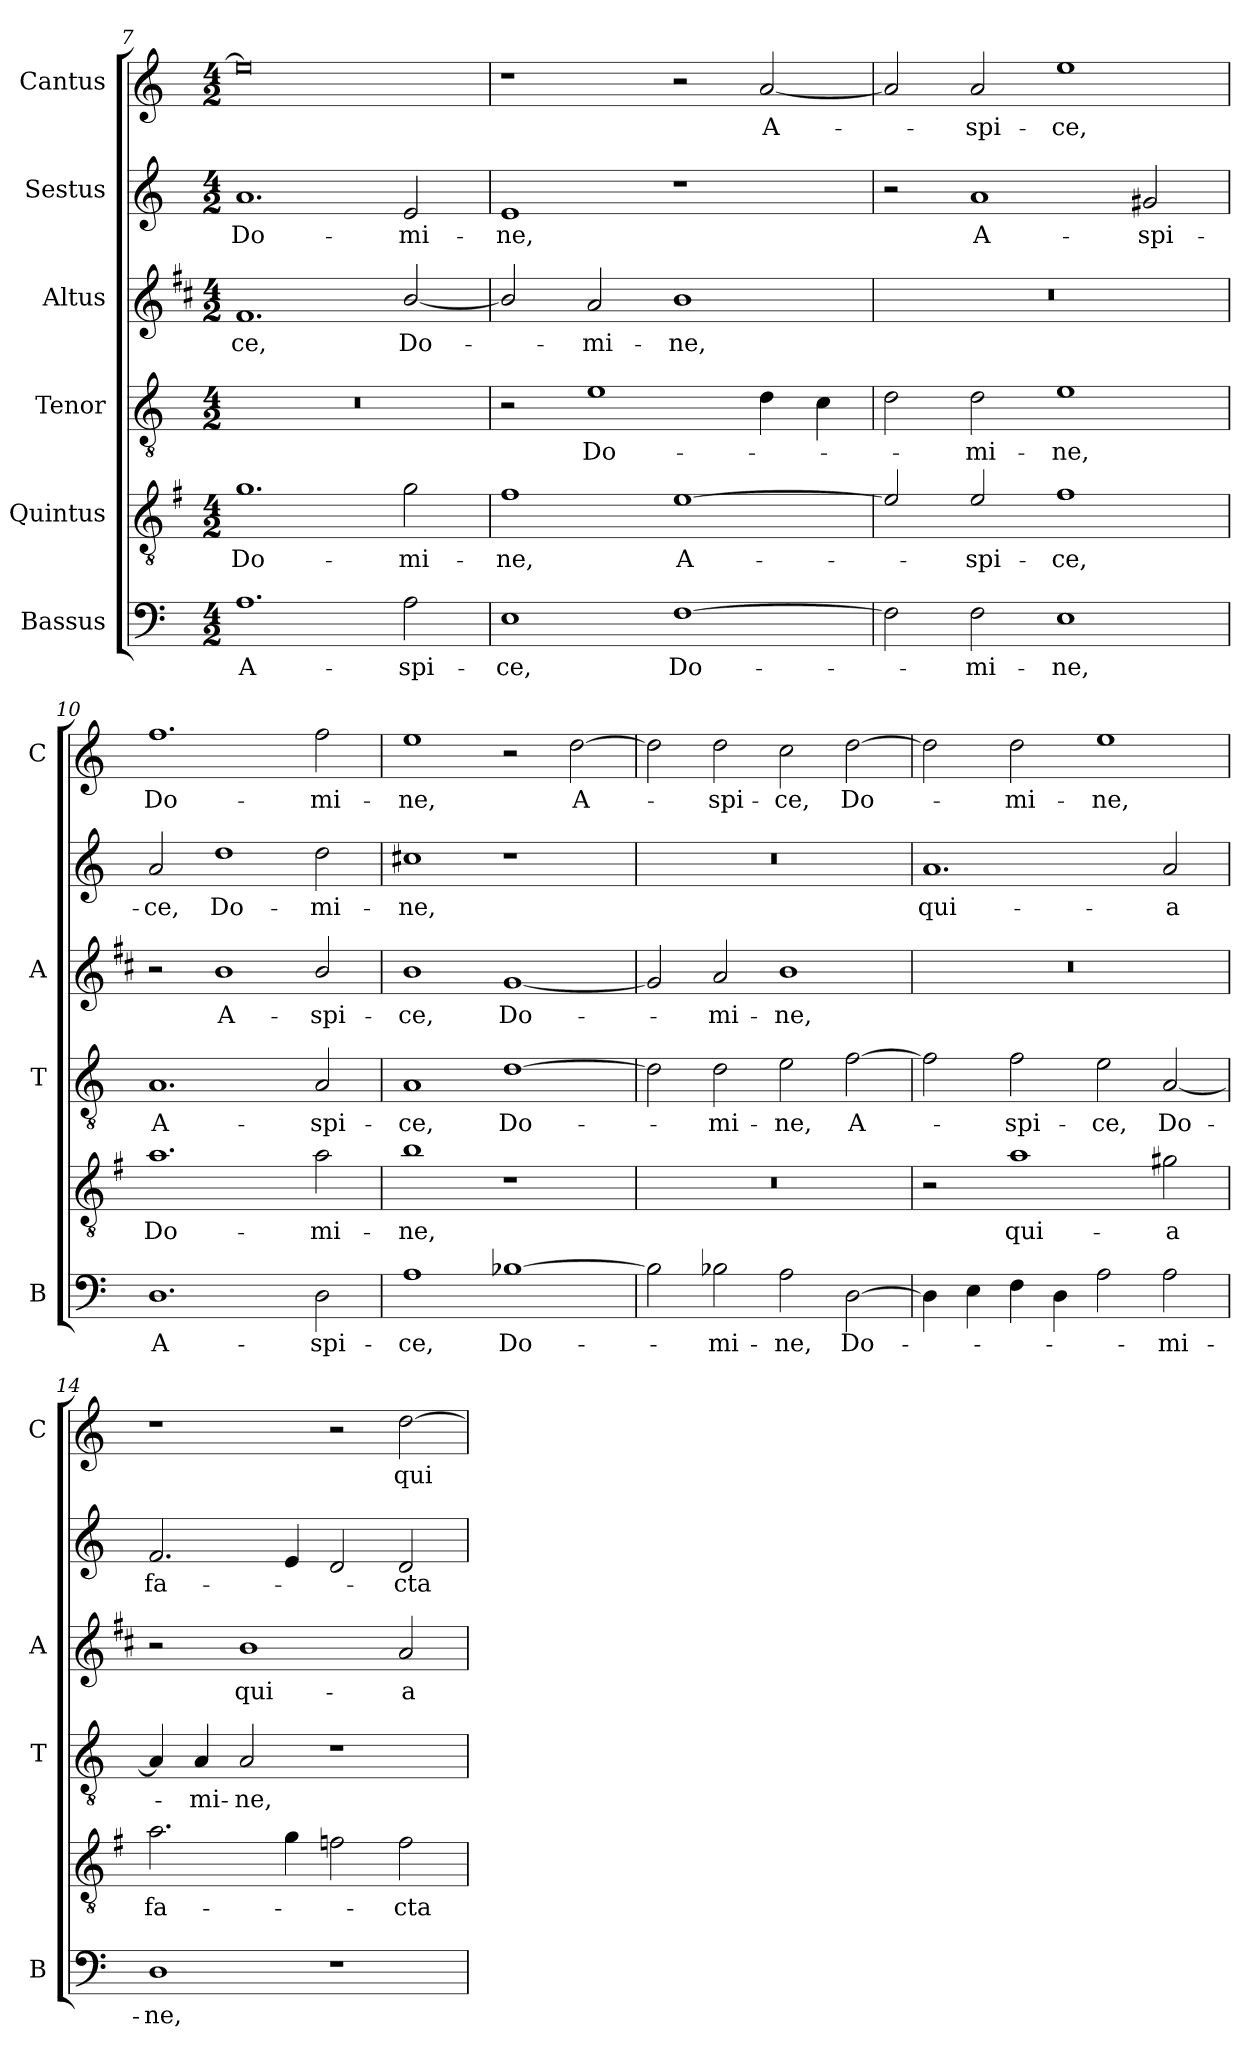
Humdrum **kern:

**kern	**text	**kern	**text	**kern	**text	**kern	**text	**kern	**text	**kern	**text
*part6	*part6	*part5	*part5	*part4	*part4	*part3	*part3	*part2	*part2	*part1	*part1
*staff6	*staff6	*staff5	*staff5	*staff4	*staff4	*staff3	*staff3	*staff2	*staff2	*staff1	*staff1
*I"Bassus	*	*I"Quintus	*	*I"Tenor	*	*I"Altus	*	*I"Sestus	*	*I"Cantus	*
*I'B	*	*	*	*I'T	*	*I'A	*	*	*	*I'C	*
*clefF4	*	*clefGv2	*	*clefGv2	*	*clefG2	*	*clefG2	*	*clefG2	*
*	*	*ITrd4c7	*	*	*	*ITrd1c2	*	*	*	*	*
*k[]	*	*k[]	*	*k[]	*	*k[]	*	*k[]	*	*k[]	*
*C:	*	*C:	*	*C:	*	*C:	*	*C:	*	*C:	*
*M4/2	*	*M4/2	*	*M4/2	*	*M4/2	*	*M4/2	*	*M4/2	*
=7	=7	=7	=7	=7	=7	=7	=7	=7	=7	=7	=7
!	!LO:LY:b	!	!LO:LY:b	!	!	!	!LO:LY:b	!	!LO:LY:b	!	!
1.A	A-	1.c	Do-	0r	.	1.e	-ce,	1.a	Do-	0ee]	.
!	!LO:LY:b	!	!LO:LY:b	!	!	!	!LO:LY:b	!	!LO:LY:b	!	!
2A\	-spi-	2c\	-mi-	.	.	[2a/	Do-	2e/	-mi-	.	.
=8	=8	=8	=8	=8	=8	=8	=8	=8	=8	=8	=8
!	!LO:LY:b	!	!LO:LY:b	!	!	!	!	!	!LO:LY:b	!	!
1E	-ce,	1B	-ne,	2r	.	2a/]	.	1e	-ne,	1r	.
!	!	!	!	!	!LO:LY:b	!	!LO:LY:b	!	!	!	!
.	.	.	.	1e	Do-	2g/	-mi-	.	.	.	.
!	!LO:LY:b	!	!LO:LY:b	!	!	!	!LO:LY:b	!	!	!	!
[1F	Do-	[1A	A-	.	.	1a	-ne,	1r	.	2r	.
!	!	!	!	!	!	!	!	!	!	!	!LO:LY:b
.	.	.	.	4d\	.	.	.	.	.	[2a/	A-
.	.	.	.	4c\	.	.	.	.	.	.	.
=9	=9	=9	=9	=9	=9	=9	=9	=9	=9	=9	=9
2F\]	.	2A/]	.	2d\	.	0r	.	2r	.	2a/]	.
!	!LO:LY:b	!	!LO:LY:b	!	!LO:LY:b	!	!	!	!LO:LY:b	!	!LO:LY:b
2F\	-mi-	2A/	-spi-	2d\	-mi-	.	.	1a	A-	2a/	-spi-
!	!LO:LY:b	!	!LO:LY:b	!	!LO:LY:b	!	!	!	!	!	!LO:LY:b
1E	-ne,	1B	-ce,	1e	-ne,	.	.	.	.	1ee	-ce,
!	!	!	!	!	!	!	!	!	!LO:LY:b	!	!
.	.	.	.	.	.	.	.	2g#X/	-spi-	.	.
=10	=10	=10	=10	=10	=10	=10	=10	=10	=10	=10	=10
!	!LO:LY:b	!	!LO:LY:b	!	!LO:LY:b	!	!	!	!LO:LY:b	!	!LO:LY:b
1.D	A-	1.d	Do-	1.A	A-	2r	.	2a/	-ce,	1.ff	Do-
!	!	!	!	!	!	!	!LO:LY:b	!	!LO:LY:b	!	!
.	.	.	.	.	.	1a	A-	1dd	Do-	.	.
!	!LO:LY:b	!	!LO:LY:b	!	!LO:LY:b	!	!LO:LY:b	!	!LO:LY:b	!	!LO:LY:b
2D\	-spi-	2d\	-mi-	2A/	-spi-	2a/	-spi-	2dd\	-mi-	2ff\	-mi-
=11	=11	=11	=11	=11	=11	=11	=11	=11	=11	=11	=11
!	!LO:LY:b	!	!LO:LY:b	!	!LO:LY:b	!	!LO:LY:b	!	!LO:LY:b	!	!LO:LY:b
1A	-ce,	1e	-ne,	1A	-ce,	1a	-ce,	1cc#X	-ne,	1ee	-ne,
!	!LO:LY:b	!	!	!	!LO:LY:b	!	!LO:LY:b	!	!	!	!
[1B-X	Do-	1r	.	[1d	Do-	[1f	Do-	1r	.	2r	.
!	!	!	!	!	!	!	!	!	!	!	!LO:LY:b
.	.	.	.	.	.	.	.	.	.	[2dd\	A-
!!LO:PB:g=z
=12	=12	=12	=12	=12	=12	=12	=12	=12	=12	=12	=12
2B-\]	.	0r	.	2d\]	.	2f/]	.	0r	.	2dd\]	.
!	!LO:LY:b	!	!	!	!LO:LY:b	!	!LO:LY:b	!	!	!	!LO:LY:b
2B-X\	-mi-	.	.	2d\	-mi-	2g/	-mi-	.	.	2dd\	-spi-
!	!LO:LY:b	!	!	!	!LO:LY:b	!	!LO:LY:b	!	!	!	!LO:LY:b
2A\	-ne,	.	.	2e\	-ne,	1a	-ne,	.	.	2cc\	-ce,
!	!LO:LY:b	!	!	!	!LO:LY:b	!	!	!	!	!	!LO:LY:b
[2D\	Do-	.	.	[2f\	A-	.	.	.	.	[2dd\	Do-
=13	=13	=13	=13	=13	=13	=13	=13	=13	=13	=13	=13
!	!	!	!	!	!	!	!	!	!LO:LY:b	!	!
4D\]	.	2r	.	2f\]	.	0r	.	1.a	qui-	2dd\]	.
4E\	.	.	.	.	.	.	.	.	.	.	.
!	!	!	!LO:LY:b	!	!LO:LY:b	!	!	!	!	!	!LO:LY:b
4F\	.	1d	qui-	2f\	-spi-	.	.	.	.	2dd\	-mi-
4D\	.	.	.	.	.	.	.	.	.	.	.
!	!	!	!	!	!LO:LY:b	!	!	!	!	!	!LO:LY:b
2A\	.	.	.	2e\	-ce,	.	.	.	.	1ee	-ne,
!	!LO:LY:b	!	!LO:LY:b	!	!LO:LY:b	!	!	!	!LO:LY:b	!	!
2A\	-mi-	2c#X\	-a	[2A/	Do-	.	.	2a/	-a	.	.
=14	=14	=14	=14	=14	=14	=14	=14	=14	=14	=14	=14
!	!LO:LY:b	!	!LO:LY:b	!	!	!	!	!	!LO:LY:b	!	!
1D	-ne,	2.d\	fa-	4A/]	.	2r	.	2.f/	fa-	1r	.
!	!	!	!	!	!LO:LY:b	!	!	!	!	!	!
.	.	.	.	4A/	-mi-	.	.	.	.	.	.
!	!	!	!	!	!LO:LY:b	!	!LO:LY:b	!	!	!	!
.	.	.	.	2A/	-ne,	1a	qui-	.	.	.	.
.	.	4c\	.	.	.	.	.	4e/	.	.	.
1r	.	2B-X\	.	1r	.	.	.	2d/	.	2r	.
!	!	!	!LO:LY:b	!	!	!	!LO:LY:b	!	!LO:LY:b	!	!LO:LY:b
.	.	2B-\	-cta	.	.	2g/	-a	2d/	-cta	[2dd\	qui-
=	=	=	=	=	=	=	=	=	=	=	=
*-	*-	*-	*-	*-	*-	*-	*-	*-	*-	*-	*-
